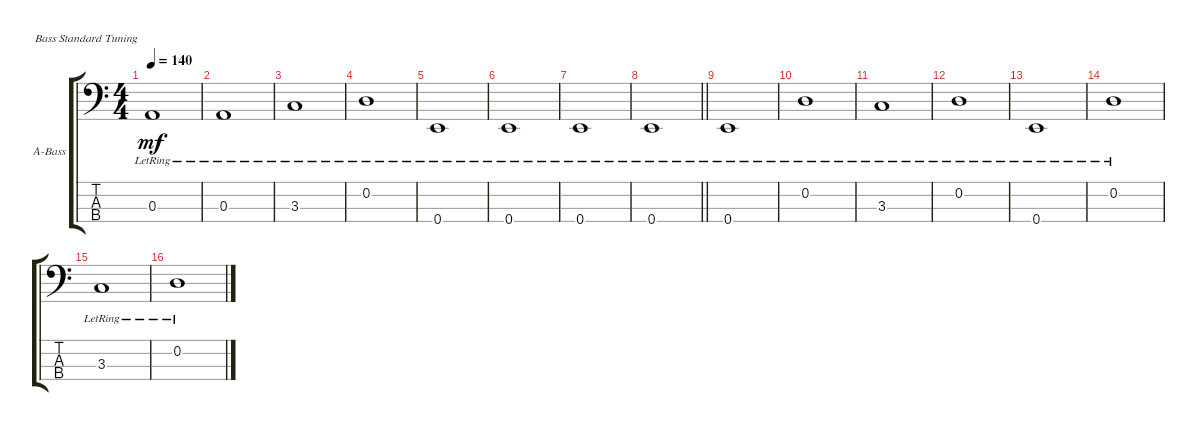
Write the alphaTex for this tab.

\defaultSystemsLayout 4
\bracketExtendMode groupsimilarinstruments
\firstSystemTrackNameOrientation horizontal
\otherSystemsTrackNameOrientation horizontal
\track ("Acoustic Bass" "A-Bass") {instrument acousticbass}
\staff {score tabs}
\tuning (G2 D2 A1 E1)
\ts (4 4)
\tempo 140
\clef f4
\ks c
0.3{lr}.1{dy mf} |
0.3{lr}.1 |
3.3{lr}.1 |
0.2{lr}.1 |
0.4{lr}.1 |
0.4{lr}.1 |
0.4{lr}.1 |
\barLineRight lightlight
0.4{lr}.1 |
0.4{lr}.1 |
0.2{lr}.1 |
3.3{lr}.1 |
0.2{lr}.1 |
0.4{lr}.1 |
0.2{lr}.1 |
3.3{lr}.1 |
0.2{lr}.1
